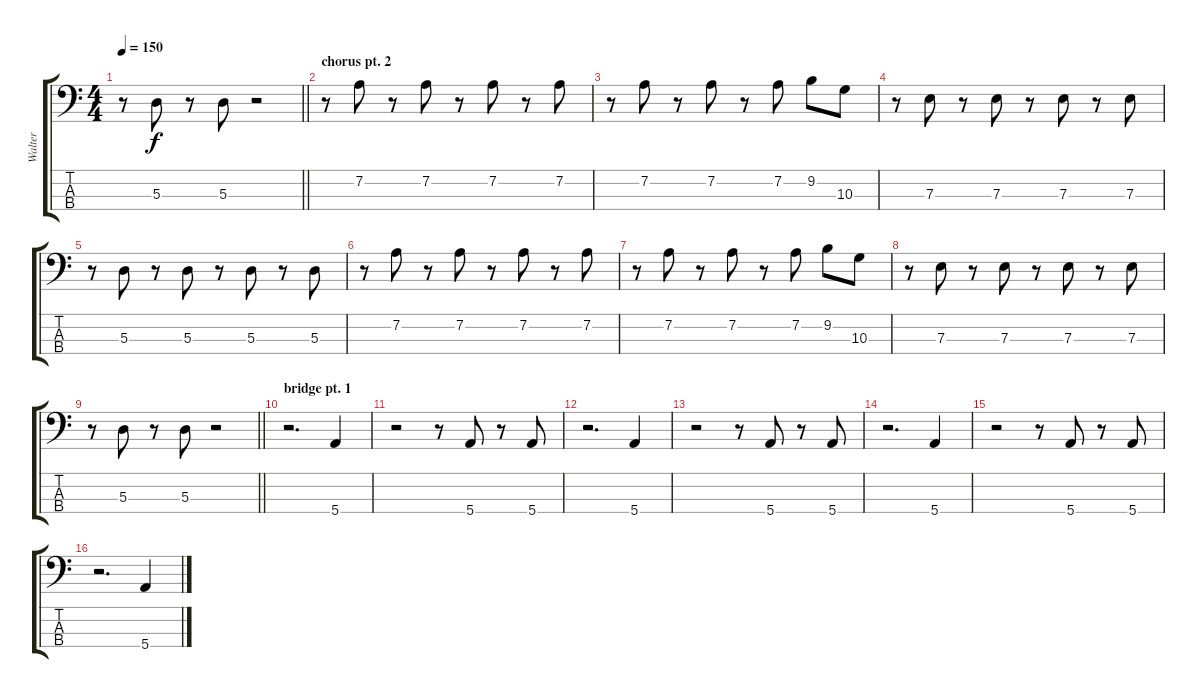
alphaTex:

\track ("Walter" "Walter") {instrument electricbassfinger}
\staff {score tabs}
\tuning (G2 D2 A1 E1) {hide}
\ts (4 4)
\tempo 150
\clef f4
\barLineRight lightlight
\ks c
r.8{dy f} 5.3.8 r.8 5.3.8 r.2 |
\section ("" "chorus pt. 2")
r.8 7.2.8 r.8 7.2.8 r.8 7.2.8 r.8 7.2.8 |
r.8 7.2.8 r.8 7.2.8 r.8 7.2.8 9.2.8 10.3.8 |
r.8 7.3.8 r.8 7.3.8 r.8 7.3.8 r.8 7.3.8 |
r.8 5.3.8 r.8 5.3.8 r.8 5.3.8 r.8 5.3.8 |
r.8 7.2.8 r.8 7.2.8 r.8 7.2.8 r.8 7.2.8 |
r.8 7.2.8 r.8 7.2.8 r.8 7.2.8 9.2.8 10.3.8 |
r.8 7.3.8 r.8 7.3.8 r.8 7.3.8 r.8 7.3.8 |
\barLineRight lightlight
r.8 5.3.8 r.8 5.3.8 r.2 |
\section ("" "bridge pt. 1")
r.2{d instrument electricbassfinger} 5.4.4 |
r.2 r.8 5.4.8 r.8 5.4.8 |
r.2{d} 5.4.4 |
r.2 r.8 5.4.8 r.8 5.4.8 |
r.2{d} 5.4.4 |
r.2 r.8 5.4.8 r.8 5.4.8 |
r.2{d} 5.4.4
